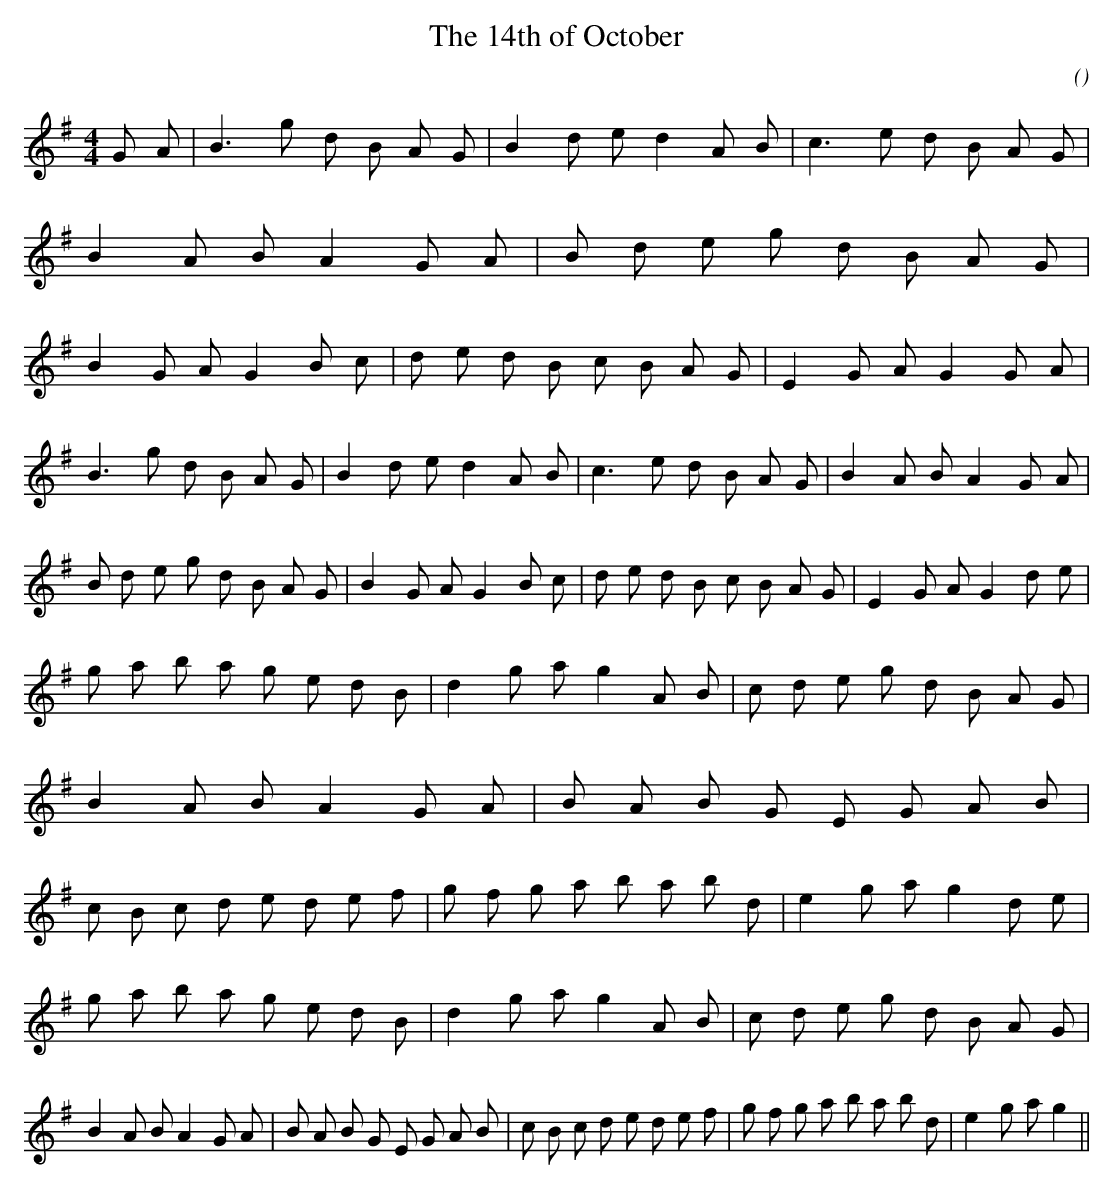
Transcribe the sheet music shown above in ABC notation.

X:1
T: The 14th of October
C:
O:
M:4/4
K:G
K:G
M:4/4
L:1/16
G2 A2 |B6 g2 d2 B2 A2 G2 |B4 d2 e2 d4 A2 B2 |c6 e2 d2 B2 A2 G2 |B4 A2 B2 A4 G2 A2 |B2 d2 e2 g2 d2 B2 A2 G2 |B4 G2 A2 G4 B2 c2 |d2 e2 d2 B2 c2 B2 A2 G2 |E4 G2 A2 G4 G2 A2 |
B6 g2 d2 B2 A2 G2 |B4 d2 e2 d4 A2 B2 |c6 e2 d2 B2 A2 G2 |B4 A2 B2 A4 G2 A2 |B2 d2 e2 g2 d2 B2 A2 G2 |B4 G2 A2 G4 B2 c2 |d2 e2 d2 B2 c2 B2 A2 G2 |E4 G2 A2 G4 d2 e2 |
g2 a2 b2 a2 g2 e2 d2 B2 |d4 g2 a2 g4 A2 B2 |c2 d2 e2 g2 d2 B2 A2 G2 |B4 A2 B2 A4 G2 A2 |B2 A2 B2 G2 E2 G2 A2 B2 |c2 B2 c2 d2 e2 d2 e2 f2 |g2 f2 g2 a2 b2 a2 b2 d2 |e4 g2 a2 g4 d2 e2 |
g2 a2 b2 a2 g2 e2 d2 B2 |d4 g2 a2 g4 A2 B2 |c2 d2 e2 g2 d2 B2 A2 G2 |B4 A2 B2 A4 G2 A2 |B2 A2 B2 G2 E2 G2 A2 B2 |c2 B2 c2 d2 e2 d2 e2 f2 |g2 f2 g2 a2 b2 a2 b2 d2 |e4 g2 a2 g4 ||
